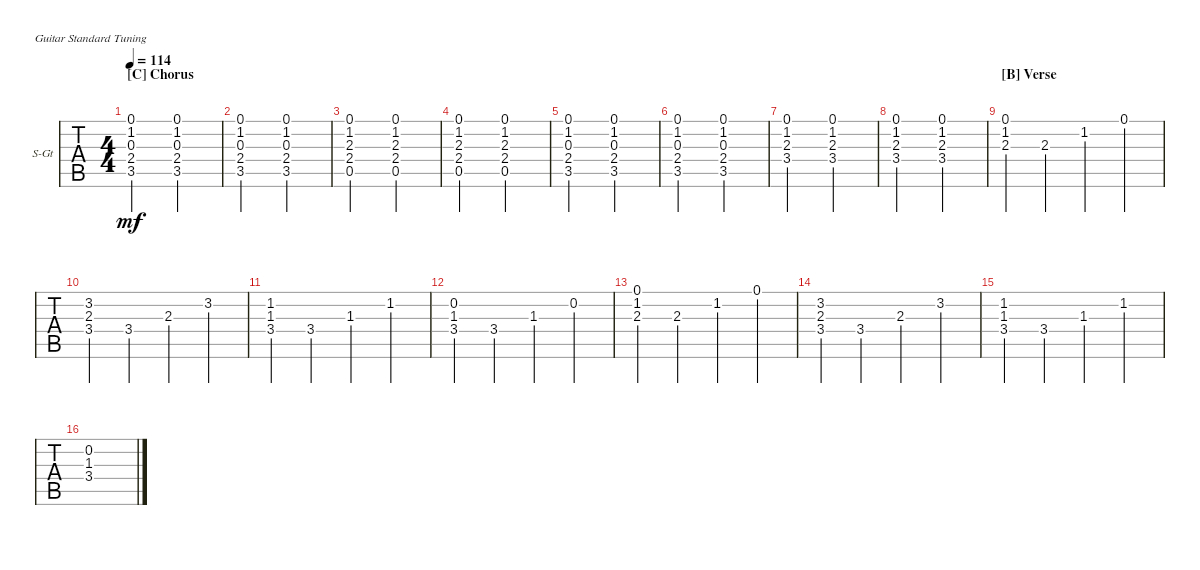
\defaultSystemsLayout 4
\bracketExtendMode groupsimilarinstruments
\firstSystemTrackNameOrientation horizontal
\otherSystemsTrackNameOrientation horizontal
\track ("Steel Guitar" "S-Gt") {instrument acousticguitarsteel}
\staff {tabs}
\tuning (E4 B3 G3 D3 A2 E2)
\ts (4 4)
\section ("C" "Chorus")
\tempo 114
\clef g2
\ks c
(0.1 1.2 0.3 3.5 2.4).2{dy mf} (0.1 1.2 0.3 3.5 2.4).2 |
(0.1 1.2 0.3 3.5 2.4).2 (0.1 1.2 0.3 3.5 2.4).2 |
(0.1 1.2 2.3 2.4 0.5).2 (0.1 1.2 2.3 2.4 0.5).2 |
(0.1 1.2 2.3 2.4 0.5).2 (0.1 1.2 2.3 2.4 0.5).2 |
(0.1 1.2 0.3 3.5 2.4).2 (0.1 1.2 0.3 3.5 2.4).2 |
(0.1 1.2 0.3 3.5 2.4).2 (0.1 1.2 0.3 3.5 2.4).2 |
(0.1 1.2 2.3 3.4).2 (0.1 1.2 2.3 3.4).2 |
(0.1 1.2 2.3 3.4).2{lyrics (0 "") lyrics (1 "") lyrics (2 "") lyrics (3 "") lyrics (4 "")} (0.1 1.2 2.3 3.4).2{lyrics (0 "") lyrics (1 "") lyrics (2 "") lyrics (3 "") lyrics (4 "")} |
\section ("B" "Verse")
(0.1 1.2 2.3).4 2.3.4 1.2.4 0.1.4 |
(2.3 3.2 3.4).4{lyrics (0 "") lyrics (1 "") lyrics (2 "") lyrics (3 "") lyrics (4 "")} 3.4.4{lyrics (0 "") lyrics (1 "") lyrics (2 "") lyrics (3 "") lyrics (4 "")} 2.3.4{lyrics (0 "") lyrics (1 "") lyrics (2 "") lyrics (3 "") lyrics (4 "")} 3.2.4{lyrics (0 "") lyrics (1 "") lyrics (2 "") lyrics (3 "") lyrics (4 "")} |
(1.2 1.3 3.4).4{lyrics (0 "") lyrics (1 "") lyrics (2 "") lyrics (3 "") lyrics (4 "")} 3.4.4{lyrics (0 "") lyrics (1 "") lyrics (2 "") lyrics (3 "") lyrics (4 "")} 1.3.4{lyrics (0 "") lyrics (1 "") lyrics (2 "") lyrics (3 "") lyrics (4 "")} 1.2.4{lyrics (0 "") lyrics (1 "") lyrics (2 "") lyrics (3 "") lyrics (4 "")} |
(3.4 0.2 1.3).4{lyrics (0 "") lyrics (1 "") lyrics (2 "") lyrics (3 "") lyrics (4 "")} 3.4.4{lyrics (0 "") lyrics (1 "") lyrics (2 "") lyrics (3 "") lyrics (4 "")} 1.3.4{lyrics (0 "") lyrics (1 "") lyrics (2 "") lyrics (3 "") lyrics (4 "")} 0.2.4{lyrics (0 "") lyrics (1 "") lyrics (2 "") lyrics (3 "") lyrics (4 "")} |
(0.1 1.2 2.3).4 2.3.4 1.2.4 0.1.4 |
(2.3 3.2 3.4).4{lyrics (0 "") lyrics (1 "") lyrics (2 "") lyrics (3 "") lyrics (4 "")} 3.4.4{lyrics (0 "") lyrics (1 "") lyrics (2 "") lyrics (3 "") lyrics (4 "")} 2.3.4{lyrics (0 "") lyrics (1 "") lyrics (2 "") lyrics (3 "") lyrics (4 "")} 3.2.4{lyrics (0 "") lyrics (1 "") lyrics (2 "") lyrics (3 "") lyrics (4 "")} |
(1.2 1.3 3.4).4{lyrics (0 "") lyrics (1 "") lyrics (2 "") lyrics (3 "") lyrics (4 "")} 3.4.4{lyrics (0 "") lyrics (1 "") lyrics (2 "") lyrics (3 "") lyrics (4 "")} 1.3.4{lyrics (0 "") lyrics (1 "") lyrics (2 "") lyrics (3 "") lyrics (4 "")} 1.2.4{lyrics (0 "") lyrics (1 "") lyrics (2 "") lyrics (3 "") lyrics (4 "")} |
(3.4 0.2 1.3).1{lyrics (0 "") lyrics (1 "") lyrics (2 "") lyrics (3 "") lyrics (4 "")}
